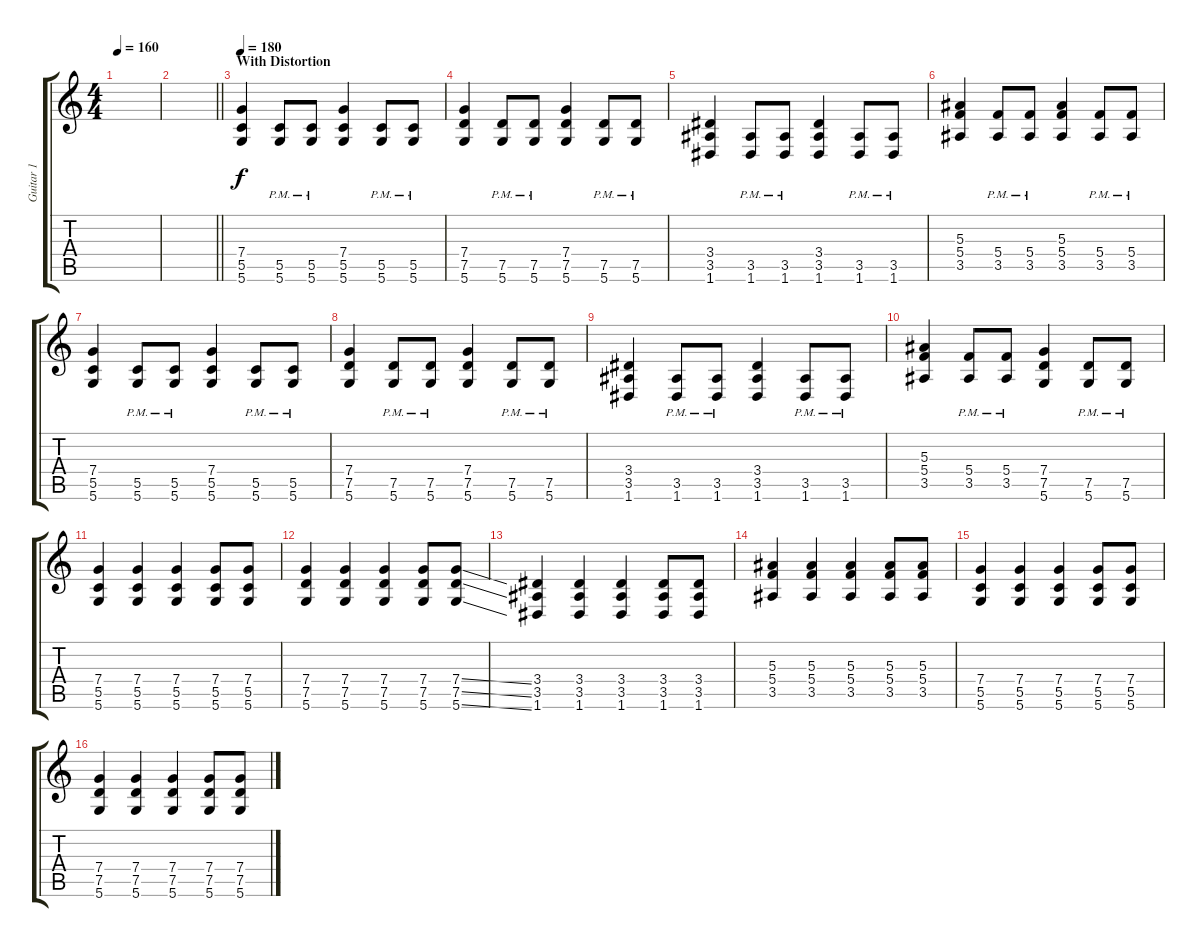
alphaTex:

\track ("Guitar 1" "Guitar 1") {instrument distortionguitar}
\staff {score tabs}
\tuning (D4 A3 F3 C3 G2 D2) {hide}
\ts (4 4)
\tempo 160
\clef g2
\ks c
|
\barLineRight lightlight
|
\section ("" "With Distortion")
\tempo 180
(7.4 5.5 5.6).4 (5.5{pm} 5.6{pm}).8 (5.5{pm} 5.6{pm}).8 (7.4 5.5 5.6).4 (5.5{pm} 5.6{pm}).8 (5.5{pm} 5.6{pm}).8 |
(7.4 7.5 5.6).4 (7.5{pm} 5.6{pm}).8 (7.5{pm} 5.6{pm}).8 (7.4 7.5 5.6).4 (7.5{pm} 5.6{pm}).8 (7.5{pm} 5.6{pm}).8 |
(3.4 3.5 1.6).4 (3.5{pm} 1.6{pm}).8 (3.5{pm} 1.6{pm}).8 (3.4 3.5 1.6).4 (3.5{pm} 1.6{pm}).8 (3.5{pm} 1.6{pm}).8 |
(5.3 5.4 3.5).4 (5.4{pm} 3.5{pm}).8 (5.4{pm} 3.5{pm}).8 (5.3 5.4 3.5).4 (5.4{pm} 3.5{pm}).8 (5.4{pm} 3.5{pm}).8 |
(7.4 5.5 5.6).4 (5.5{pm} 5.6{pm}).8 (5.5{pm} 5.6{pm}).8 (7.4 5.5 5.6).4 (5.5{pm} 5.6{pm}).8 (5.5{pm} 5.6{pm}).8 |
(7.4 7.5 5.6).4 (7.5{pm} 5.6{pm}).8 (7.5{pm} 5.6{pm}).8 (7.4 7.5 5.6).4 (7.5{pm} 5.6{pm}).8 (7.5{pm} 5.6{pm}).8 |
(3.4 3.5 1.6).4 (3.5{pm} 1.6{pm}).8 (3.5{pm} 1.6{pm}).8 (3.4 3.5 1.6).4 (3.5{pm} 1.6{pm}).8 (3.5{pm} 1.6{pm}).8 |
(5.3 5.4 3.5).4 (5.4{pm} 3.5{pm}).8 (5.4{pm} 3.5{pm}).8 (7.4 7.5 5.6).4 (7.5{pm} 5.6{pm}).8 (7.5{pm} 5.6{pm}).8 |
(7.4 5.5 5.6).4 (7.4 5.5 5.6).4 (7.4 5.5 5.6).4 (7.4 5.5 5.6).8 (7.4 5.5 5.6).8 |
(7.4 7.5 5.6).4 (7.4 7.5 5.6).4 (7.4 7.5 5.6).4 (7.4 7.5 5.6).8 (7.4{ss} 7.5{ss} 5.6{ss}).8 |
(3.4 3.5 1.6).4 (3.4 3.5 1.6).4 (3.4 3.5 1.6).4 (3.4 3.5 1.6).8 (3.4 3.5 1.6).8 |
(5.3 5.4 3.5).4 (5.3 5.4 3.5).4 (5.3 5.4 3.5).4 (5.3 5.4 3.5).8 (5.3 5.4 3.5).8 |
(7.4 5.5 5.6).4 (7.4 5.5 5.6).4 (7.4 5.5 5.6).4 (7.4 5.5 5.6).8 (7.4 5.5 5.6).8 |
(7.4 7.5 5.6).4 (7.4 7.5 5.6).4 (7.4 7.5 5.6).4 (7.4 7.5 5.6).8 (7.4{ss} 7.5{ss} 5.6{ss}).8
